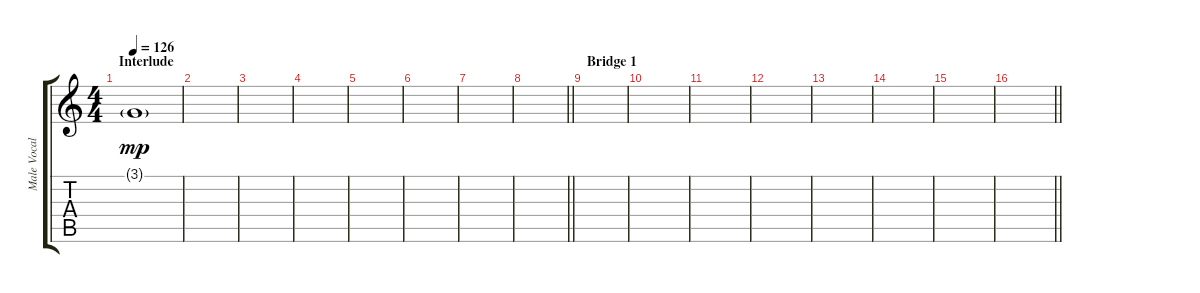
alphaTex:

\track ("Male Vocals - Stefanos" "Male Vocal") {instrument bassoon}
\staff {score tabs}
\tuning (E4 B3 G3 D3 A2 E2) {hide}
\ts (4 4)
\section ("" "Interlude")
\tempo 126
\clef g2
\ks c
3.1{g}.1{dy mp volume 0} |
|
|
|
|
|
|
\barLineRight lightlight
|
\section ("" "Bridge 1")
|
|
|
|
|
|
|
\barLineRight lightlight
